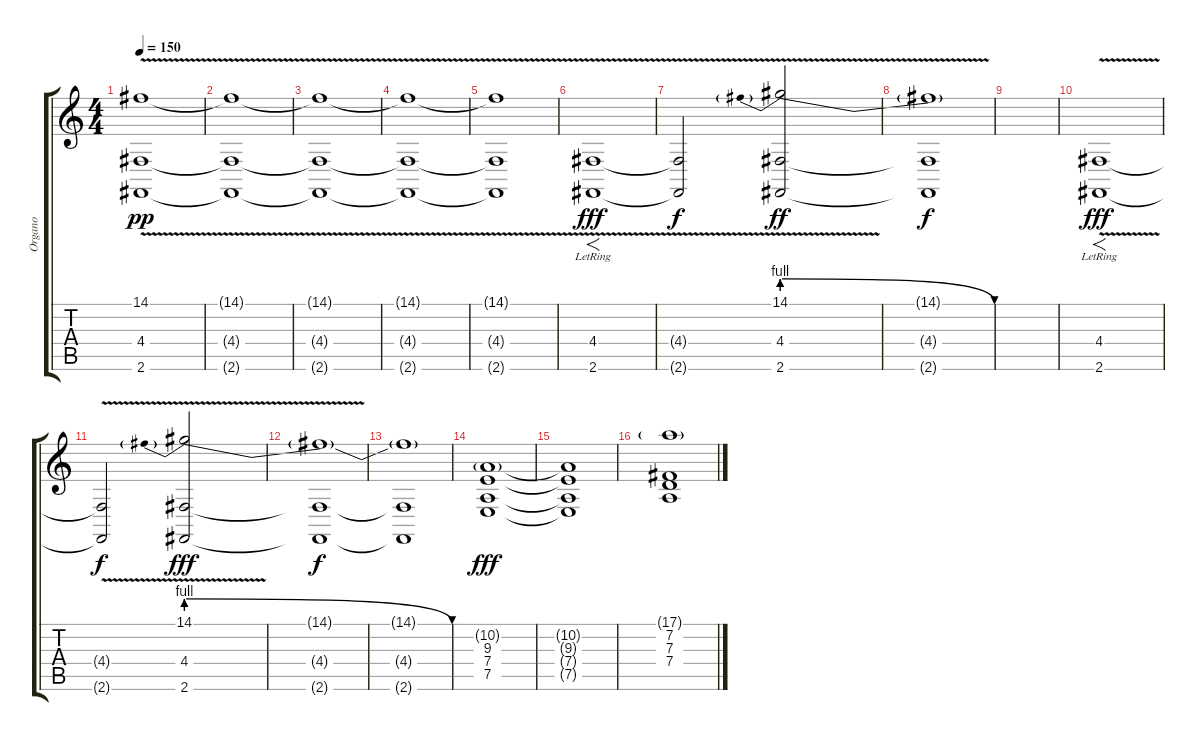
\track ("Organo" "Organo") {instrument pad3polysynth}
\staff {score tabs}
\tuning (E4 B3 G3 D3 A2 E2) {hide}
\ts (4 4)
\tempo 150
\clef g2
\ks c
(14.1{t} 4.4{t} 2.6{v t}).1{dy pp} |
(14.1{t} 4.4{t} 2.6{v t}).1 |
(14.1{t} 4.4{t} 2.6{v t}).1 |
(14.1{t} 4.4{t} 2.6{v t}).1 |
(14.1{t} 4.4{t} 2.6{v t}).1 |
(4.4{v lr} 2.6).1{f dy fff} |
(4.4{t} 2.6{t}).2{dy f} (14.1{be (prebendrelease 0 4 60 0) v} 4.4 2.6).2{dy ff} |
(14.1{t} 4.4{t} 2.6{t}).1{dy f} |
|
(4.4{v lr} 2.6).1{f dy fff} |
(4.4{t} 2.6{t}).2{dy f} (14.1{be (prebendrelease 0 4 60 0) v} 4.4 2.6).2{dy fff} |
(14.1{t} 4.4{t} 2.6{t}).1{dy f} |
(14.1{t} 4.4{t} 2.6{t}).1 |
(10.2{g} 9.3 7.4 7.5).1{dy fff} |
(10.2{t} 9.3{t} 7.4{t} 7.5{t}).1 |
(17.1{g} 7.2 7.3 7.4).1
